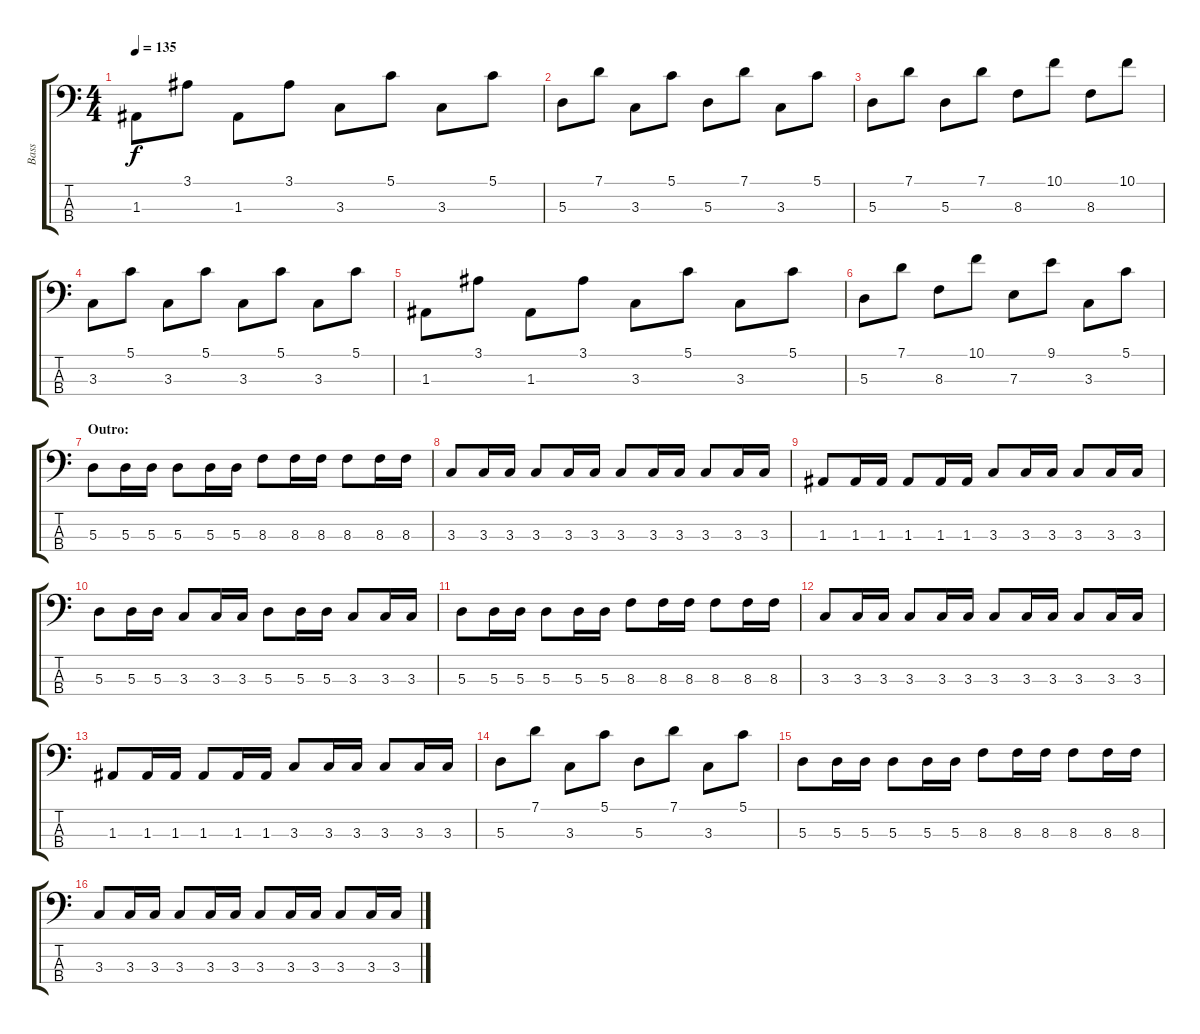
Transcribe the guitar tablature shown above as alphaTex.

\track ("Bass" "Bass") {instrument electricbasspick}
\staff {score tabs}
\tuning (G2 D2 A1 D1) {hide}
\ts (4 4)
\tempo 135
\clef f4
\ks c
1.3.8{dy f} 3.1.8 1.3.8 3.1.8 3.3.8 5.1.8 3.3.8 5.1.8 |
5.3.8 7.1.8 3.3.8 5.1.8 5.3.8 7.1.8 3.3.8 5.1.8 |
5.3.8 7.1.8 5.3.8 7.1.8 8.3.8 10.1.8 8.3.8 10.1.8 |
3.3.8 5.1.8 3.3.8 5.1.8 3.3.8 5.1.8 3.3.8 5.1.8 |
1.3.8 3.1.8 1.3.8 3.1.8 3.3.8 5.1.8 3.3.8 5.1.8 |
5.3.8 7.1.8 8.3.8 10.1.8 7.3.8 9.1.8 3.3.8 5.1.8 |
\section ("" "Outro:")
5.3.8 5.3.16 5.3.16 5.3.8 5.3.16 5.3.16 8.3.8 8.3.16 8.3.16 8.3.8 8.3.16 8.3.16 |
3.3.8 3.3.16 3.3.16 3.3.8 3.3.16 3.3.16 3.3.8 3.3.16 3.3.16 3.3.8 3.3.16 3.3.16 |
1.3.8 1.3.16 1.3.16 1.3.8 1.3.16 1.3.16 3.3.8 3.3.16 3.3.16 3.3.8 3.3.16 3.3.16 |
5.3.8 5.3.16 5.3.16 3.3.8 3.3.16 3.3.16 5.3.8 5.3.16 5.3.16 3.3.8 3.3.16 3.3.16 |
5.3.8 5.3.16 5.3.16 5.3.8 5.3.16 5.3.16 8.3.8 8.3.16 8.3.16 8.3.8 8.3.16 8.3.16 |
3.3.8 3.3.16 3.3.16 3.3.8 3.3.16 3.3.16 3.3.8 3.3.16 3.3.16 3.3.8 3.3.16 3.3.16 |
1.3.8 1.3.16 1.3.16 1.3.8 1.3.16 1.3.16 3.3.8 3.3.16 3.3.16 3.3.8 3.3.16 3.3.16 |
5.3.8 7.1.8 3.3.8 5.1.8 5.3.8 7.1.8 3.3.8 5.1.8 |
5.3.8 5.3.16 5.3.16 5.3.8 5.3.16 5.3.16 8.3.8 8.3.16 8.3.16 8.3.8 8.3.16 8.3.16 |
3.3.8 3.3.16 3.3.16 3.3.8 3.3.16 3.3.16 3.3.8 3.3.16 3.3.16 3.3.8 3.3.16 3.3.16
